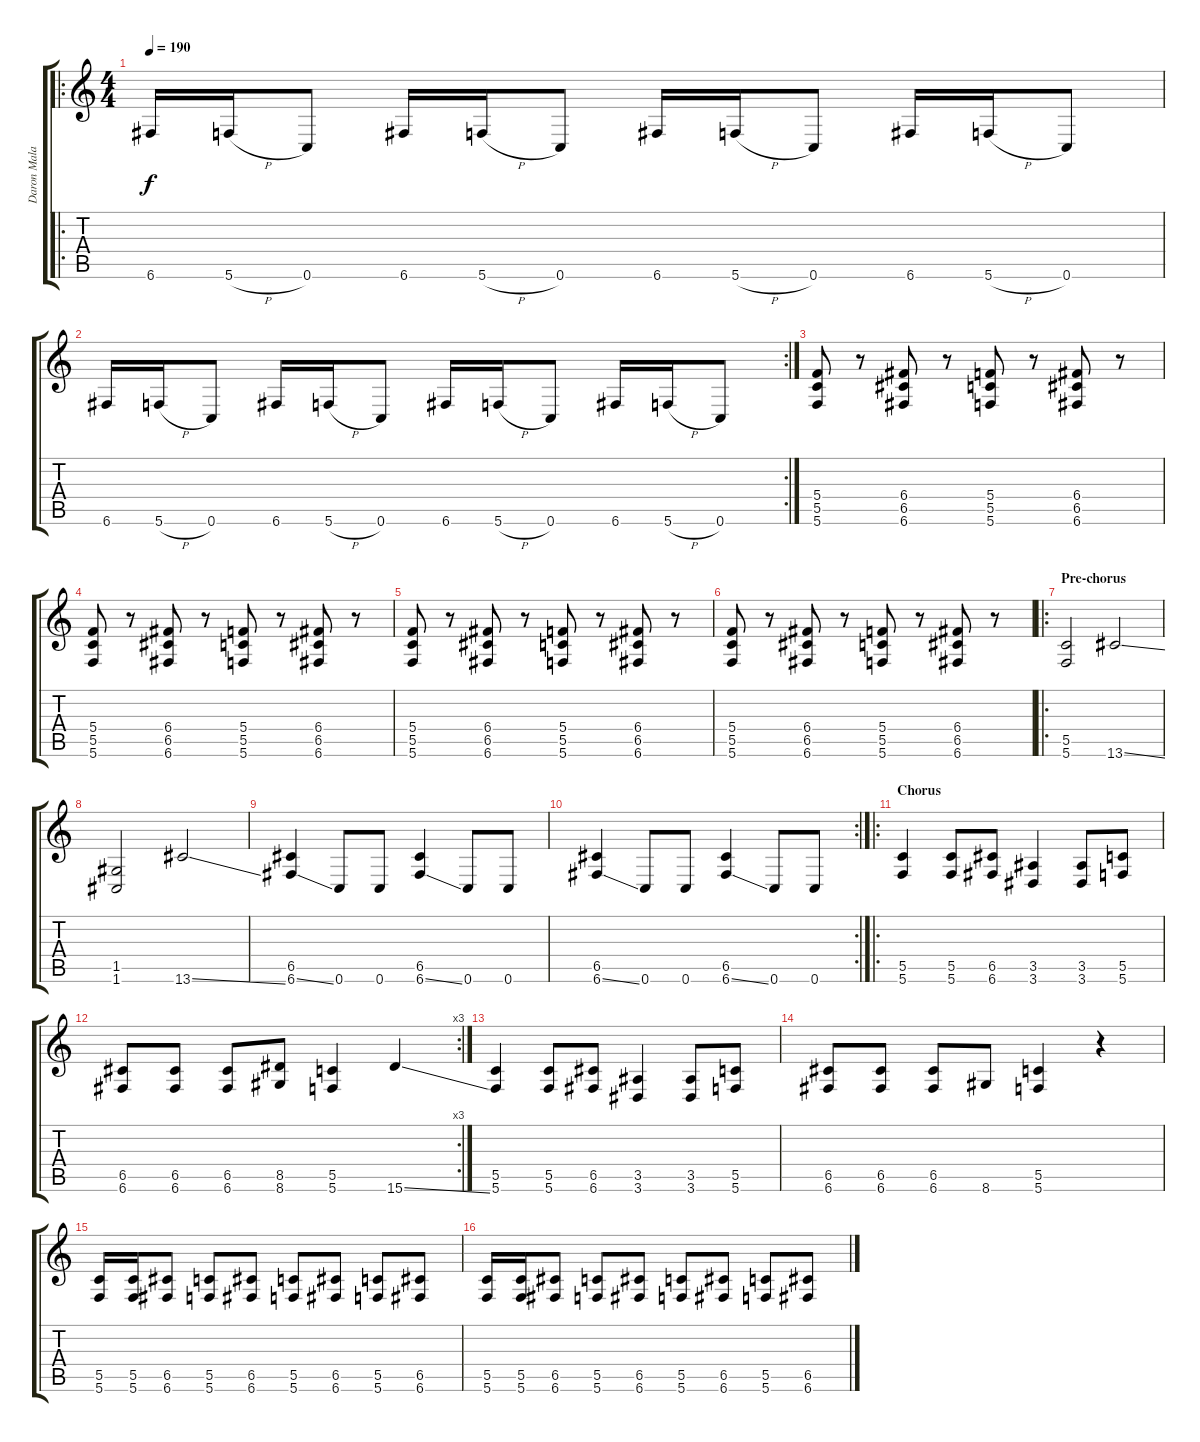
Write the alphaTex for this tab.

\track ("Daron Malakian" "Daron Mala") {instrument distortionguitar}
\staff {score tabs}
\tuning (D4 A3 F3 C3 G2 C2) {hide}
\ro
\ts (4 4)
\tempo 190
\clef g2
\ks c
6.6.16{dy f} 5.6{h}.16 0.6.8 6.6.16 5.6{h}.16 0.6.8 6.6.16 5.6{h}.16 0.6.8 6.6.16 5.6{h}.16 0.6.8 |
\rc 2
6.6.16 5.6{h}.16 0.6.8 6.6.16 5.6{h}.16 0.6.8 6.6.16 5.6{h}.16 0.6.8 6.6.16 5.6{h}.16 0.6.8 |
(5.4 5.5 5.6).8 r.8 (6.4 6.5 6.6).8 r.8 (5.4 5.5 5.6).8 r.8 (6.4 6.5 6.6).8 r.8 |
(5.4 5.5 5.6).8 r.8 (6.4 6.5 6.6).8 r.8 (5.4 5.5 5.6).8 r.8 (6.4 6.5 6.6).8 r.8 |
(5.4 5.5 5.6).8 r.8 (6.4 6.5 6.6).8 r.8 (5.4 5.5 5.6).8 r.8 (6.4 6.5 6.6).8 r.8 |
(5.4 5.5 5.6).8 r.8 (6.4 6.5 6.6).8 r.8 (5.4 5.5 5.6).8 r.8 (6.4 6.5 6.6).8 r.8 |
\ro
\section ("" "Pre-chorus")
(5.5 5.6).2 13.6{ss}.2 |
(1.5 1.6).2 13.6{ss}.2 |
(6.5 6.6{ss}).4 0.6.8 0.6.8 (6.5 6.6{ss}).4 0.6.8 0.6.8 |
\rc 2
(6.5 6.6{ss}).4 0.6.8 0.6.8 (6.5 6.6{ss}).4 0.6.8 0.6.8 |
\ro
\section ("" "Chorus")
(5.5 5.6).4 (5.5 5.6).8 (6.5 6.6).8 (3.5 3.6).4 (3.5 3.6).8 (5.5 5.6).8 |
\rc 3
(6.5 6.6).8 (6.5 6.6).8 (6.5 6.6).8 (8.5 8.6).8 (5.5 5.6).4 15.6{ss}.4 |
(5.5 5.6).4 (5.5 5.6).8 (6.5 6.6).8 (3.5 3.6).4 (3.5 3.6).8 (5.5 5.6).8 |
(6.5 6.6).8 (6.5 6.6).8 (6.5 6.6).8 8.6.8 (5.5 5.6).4 r.4 |
(5.5 5.6).16 (5.5 5.6).16 (6.5 6.6).8 (5.5 5.6).8 (6.5 6.6).8 (5.5 5.6).8 (6.5 6.6).8 (5.5 5.6).8 (6.5 6.6).8 |
(5.5 5.6).16 (5.5 5.6).16 (6.5 6.6).8 (5.5 5.6).8 (6.5 6.6).8 (5.5 5.6).8 (6.5 6.6).8 (5.5 5.6).8 (6.5 6.6).8
